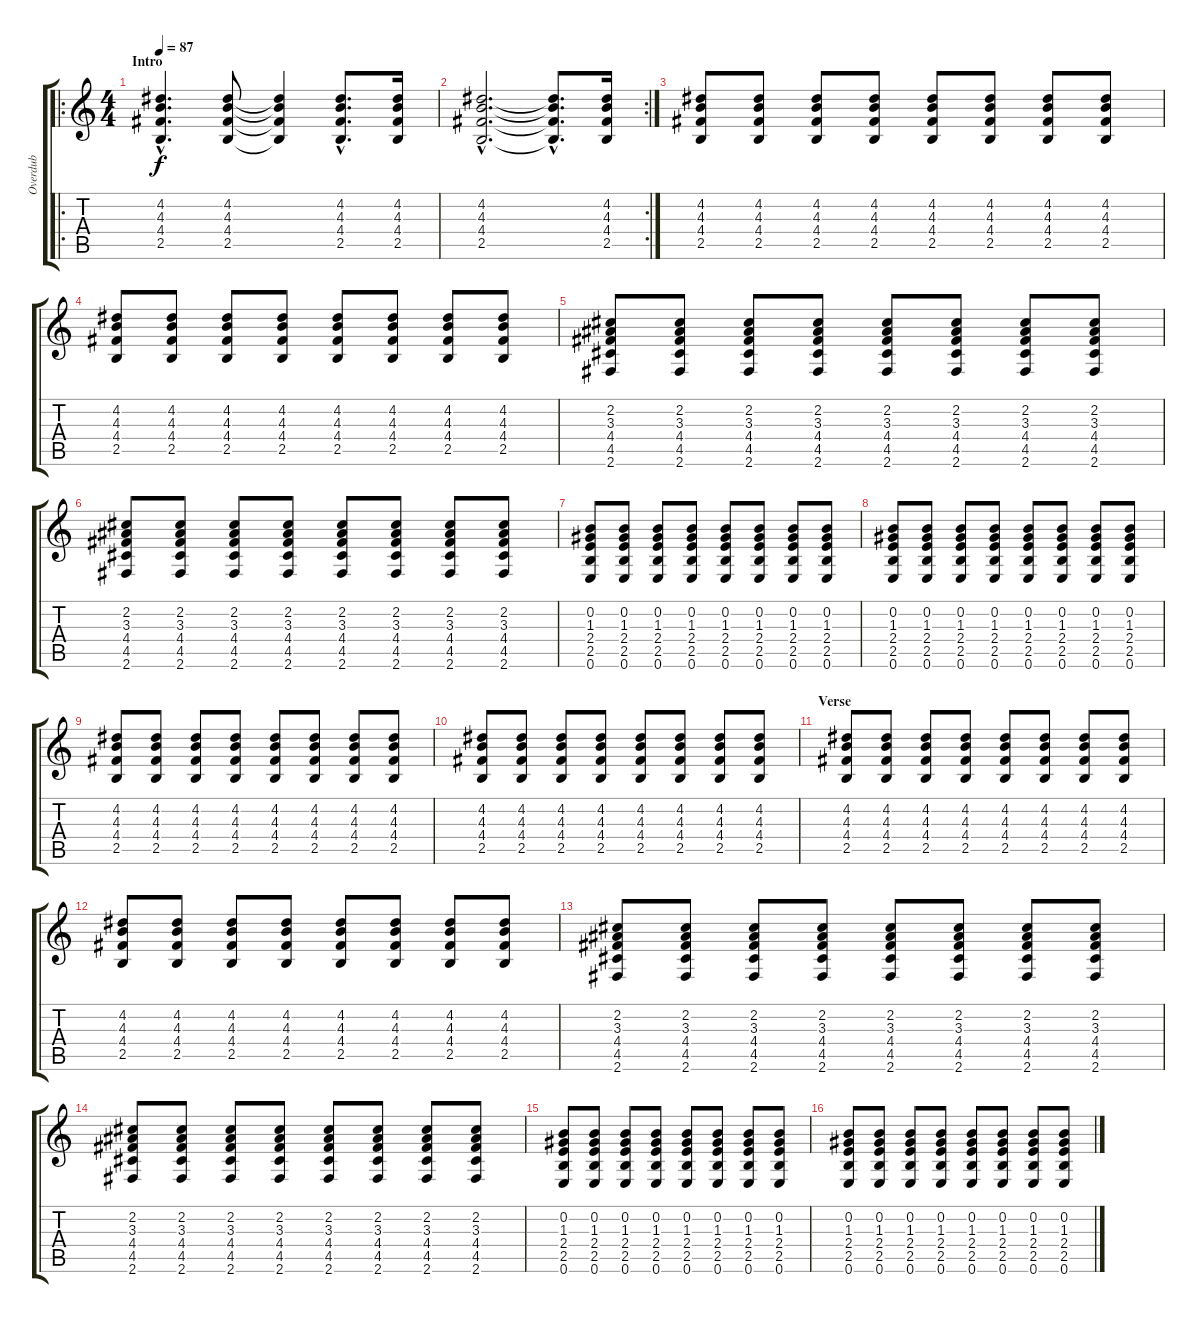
\track ("Overdub" "Overdub") {instrument electricguitarjazz}
\staff {score tabs}
\tuning (E4 B3 G3 D3 A2 E2) {hide}
\ro
\ts (4 4)
\section ("" "Intro")
\tempo 87
\clef g2
\ks c
(4.2{hac} 4.3{hac} 4.4{hac} 2.5{hac}).4{d dy f instrument electricguitarjazz} (4.2 4.3 4.4 2.5).8 (4.2{t} 4.3{t} 4.4{t} 2.5{t}).4 (4.2{hac} 4.3{hac} 4.4{hac} 2.5{hac}).8{d} (4.2 4.3 4.4 2.5).16 |
\rc 2
(4.2{hac} 4.3{hac} 4.4{hac} 2.5{hac}).2{d} (4.2{hac t} 4.3{hac t} 4.4{hac t} 2.5{hac t}).8{d} (4.2 4.3 4.4 2.5).16 |
(4.2 4.3 4.4 2.5).8{instrument electricguitarclean} (4.2 4.3 4.4 2.5).8 (4.2 4.3 4.4 2.5).8 (4.2 4.3 4.4 2.5).8 (4.2 4.3 4.4 2.5).8 (4.2 4.3 4.4 2.5).8 (4.2 4.3 4.4 2.5).8 (4.2 4.3 4.4 2.5).8 |
(4.2 4.3 4.4 2.5).8 (4.2 4.3 4.4 2.5).8 (4.2 4.3 4.4 2.5).8 (4.2 4.3 4.4 2.5).8 (4.2 4.3 4.4 2.5).8 (4.2 4.3 4.4 2.5).8 (4.2 4.3 4.4 2.5).8 (4.2 4.3 4.4 2.5).8 |
(2.2 3.3 4.4 4.5 2.6).8 (2.2 3.3 4.4 4.5 2.6).8 (2.2 3.3 4.4 4.5 2.6).8 (2.2 3.3 4.4 4.5 2.6).8 (2.2 3.3 4.4 4.5 2.6).8 (2.2 3.3 4.4 4.5 2.6).8 (2.2 3.3 4.4 4.5 2.6).8 (2.2 3.3 4.4 4.5 2.6).8 |
(2.2 3.3 4.4 4.5 2.6).8 (2.2 3.3 4.4 4.5 2.6).8 (2.2 3.3 4.4 4.5 2.6).8 (2.2 3.3 4.4 4.5 2.6).8 (2.2 3.3 4.4 4.5 2.6).8 (2.2 3.3 4.4 4.5 2.6).8 (2.2 3.3 4.4 4.5 2.6).8 (2.2 3.3 4.4 4.5 2.6).8 |
(0.2 1.3 2.4 2.5 0.6).8 (0.2 1.3 2.4 2.5 0.6).8 (0.2 1.3 2.4 2.5 0.6).8 (0.2 1.3 2.4 2.5 0.6).8 (0.2 1.3 2.4 2.5 0.6).8 (0.2 1.3 2.4 2.5 0.6).8 (0.2 1.3 2.4 2.5 0.6).8 (0.2 1.3 2.4 2.5 0.6).8 |
(0.2 1.3 2.4 2.5 0.6).8 (0.2 1.3 2.4 2.5 0.6).8 (0.2 1.3 2.4 2.5 0.6).8 (0.2 1.3 2.4 2.5 0.6).8 (0.2 1.3 2.4 2.5 0.6).8 (0.2 1.3 2.4 2.5 0.6).8 (0.2 1.3 2.4 2.5 0.6).8 (0.2 1.3 2.4 2.5 0.6).8 |
(4.2 4.3 4.4 2.5).8 (4.2 4.3 4.4 2.5).8 (4.2 4.3 4.4 2.5).8 (4.2 4.3 4.4 2.5).8 (4.2 4.3 4.4 2.5).8 (4.2 4.3 4.4 2.5).8 (4.2 4.3 4.4 2.5).8 (4.2 4.3 4.4 2.5).8 |
(4.2 4.3 4.4 2.5).8 (4.2 4.3 4.4 2.5).8 (4.2 4.3 4.4 2.5).8 (4.2 4.3 4.4 2.5).8 (4.2 4.3 4.4 2.5).8 (4.2 4.3 4.4 2.5).8 (4.2 4.3 4.4 2.5).8 (4.2 4.3 4.4 2.5).8 |
\section ("" "Verse")
(4.2 4.3 4.4 2.5).8 (4.2 4.3 4.4 2.5).8 (4.2 4.3 4.4 2.5).8 (4.2 4.3 4.4 2.5).8 (4.2 4.3 4.4 2.5).8 (4.2 4.3 4.4 2.5).8 (4.2 4.3 4.4 2.5).8 (4.2 4.3 4.4 2.5).8 |
(4.2 4.3 4.4 2.5).8 (4.2 4.3 4.4 2.5).8 (4.2 4.3 4.4 2.5).8 (4.2 4.3 4.4 2.5).8 (4.2 4.3 4.4 2.5).8 (4.2 4.3 4.4 2.5).8 (4.2 4.3 4.4 2.5).8 (4.2 4.3 4.4 2.5).8 |
(2.2 3.3 4.4 4.5 2.6).8 (2.2 3.3 4.4 4.5 2.6).8 (2.2 3.3 4.4 4.5 2.6).8 (2.2 3.3 4.4 4.5 2.6).8 (2.2 3.3 4.4 4.5 2.6).8 (2.2 3.3 4.4 4.5 2.6).8 (2.2 3.3 4.4 4.5 2.6).8 (2.2 3.3 4.4 4.5 2.6).8 |
(2.2 3.3 4.4 4.5 2.6).8 (2.2 3.3 4.4 4.5 2.6).8 (2.2 3.3 4.4 4.5 2.6).8 (2.2 3.3 4.4 4.5 2.6).8 (2.2 3.3 4.4 4.5 2.6).8 (2.2 3.3 4.4 4.5 2.6).8 (2.2 3.3 4.4 4.5 2.6).8 (2.2 3.3 4.4 4.5 2.6).8 |
(0.2 1.3 2.4 2.5 0.6).8 (0.2 1.3 2.4 2.5 0.6).8 (0.2 1.3 2.4 2.5 0.6).8 (0.2 1.3 2.4 2.5 0.6).8 (0.2 1.3 2.4 2.5 0.6).8 (0.2 1.3 2.4 2.5 0.6).8 (0.2 1.3 2.4 2.5 0.6).8 (0.2 1.3 2.4 2.5 0.6).8 |
(0.2 1.3 2.4 2.5 0.6).8 (0.2 1.3 2.4 2.5 0.6).8 (0.2 1.3 2.4 2.5 0.6).8 (0.2 1.3 2.4 2.5 0.6).8 (0.2 1.3 2.4 2.5 0.6).8 (0.2 1.3 2.4 2.5 0.6).8 (0.2 1.3 2.4 2.5 0.6).8 (0.2 1.3 2.4 2.5 0.6).8
